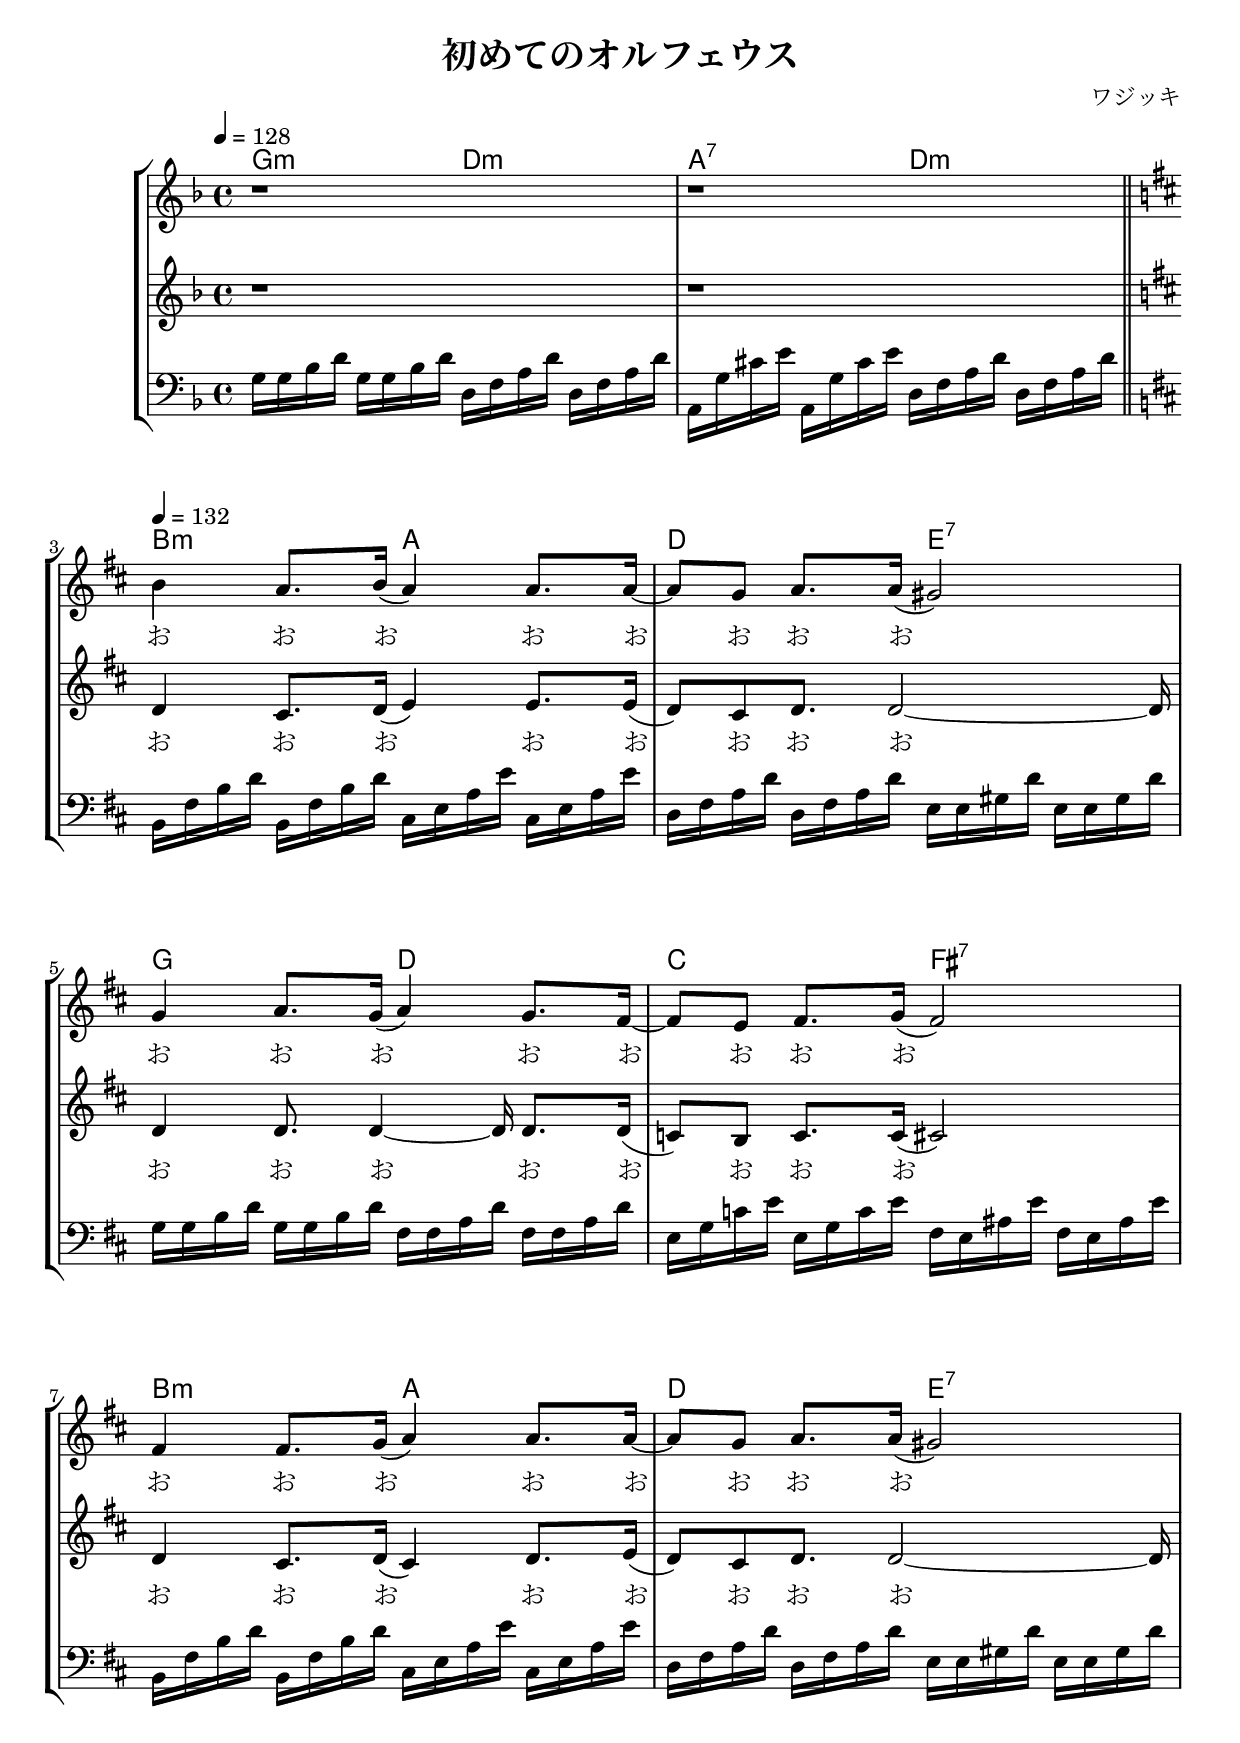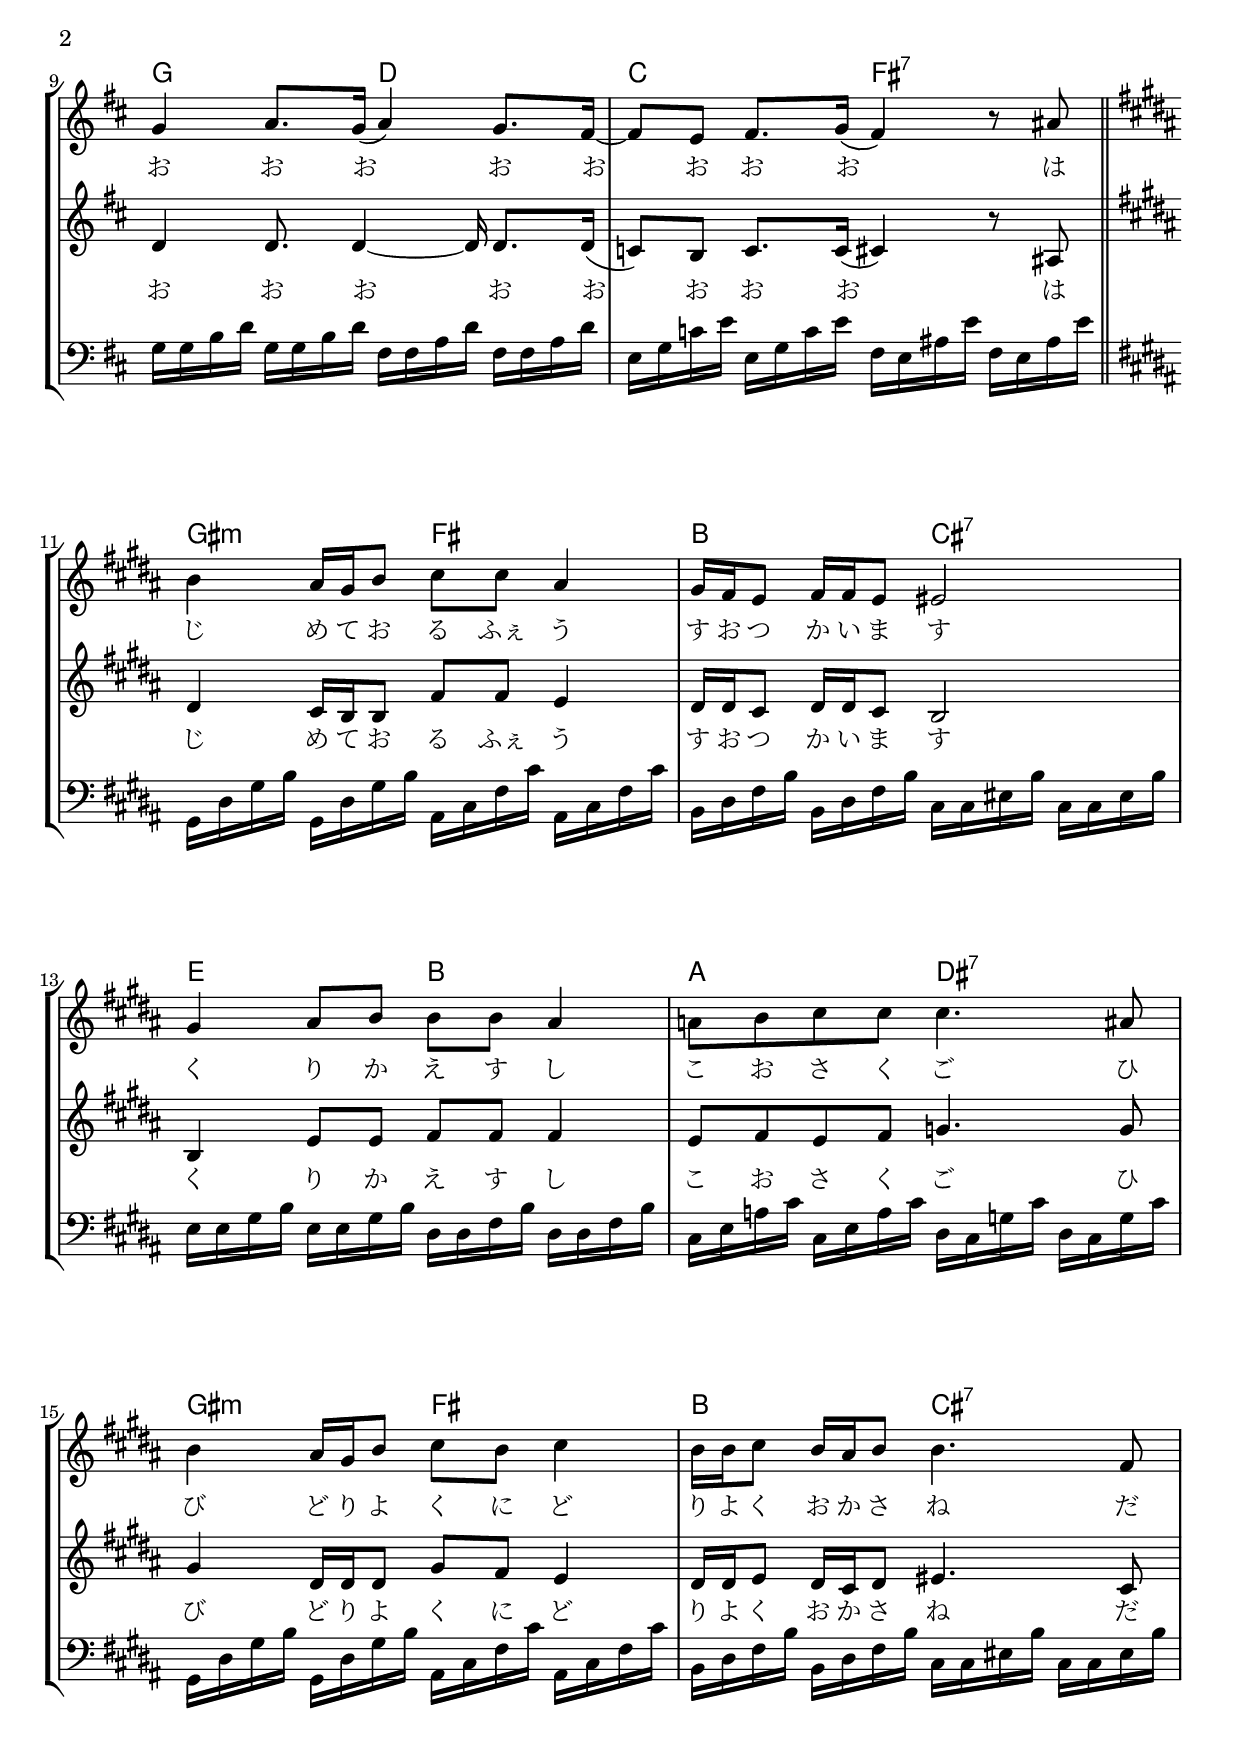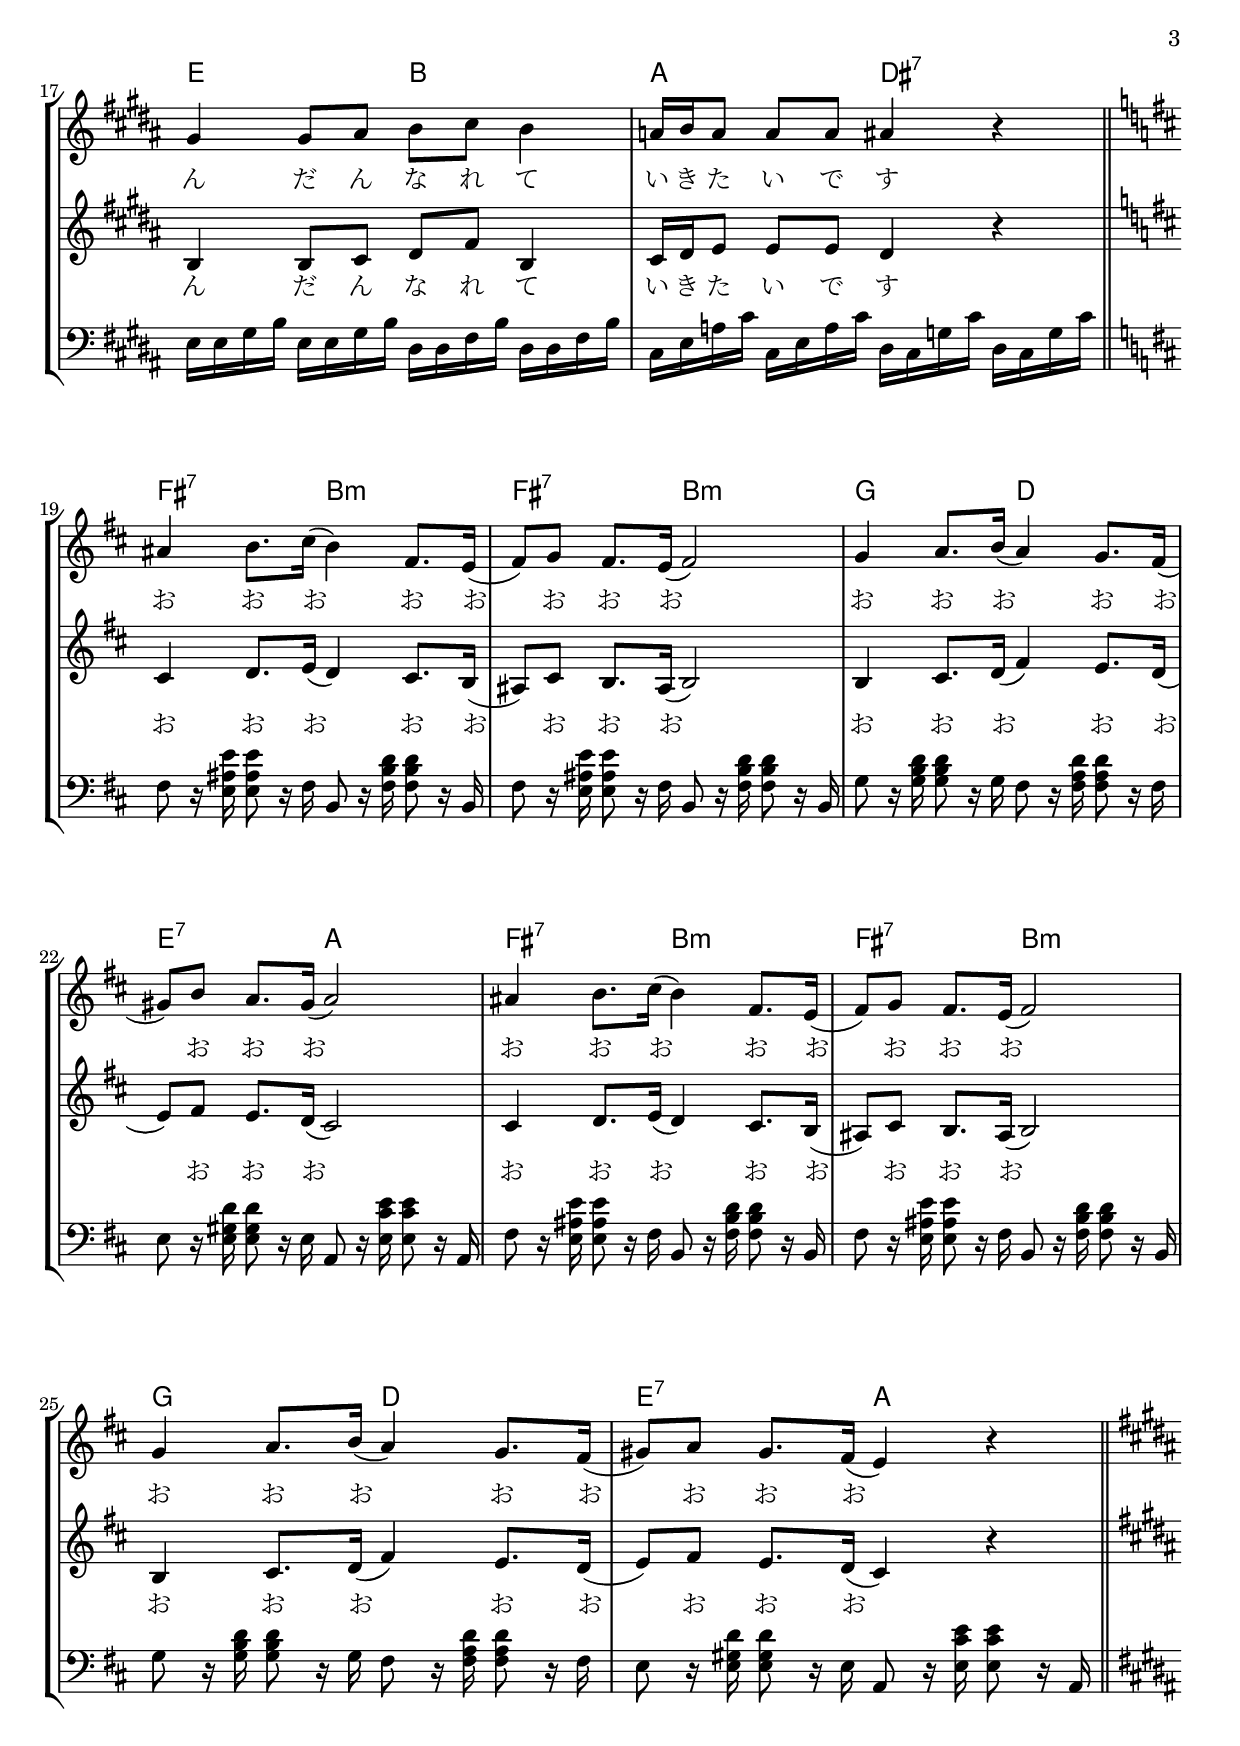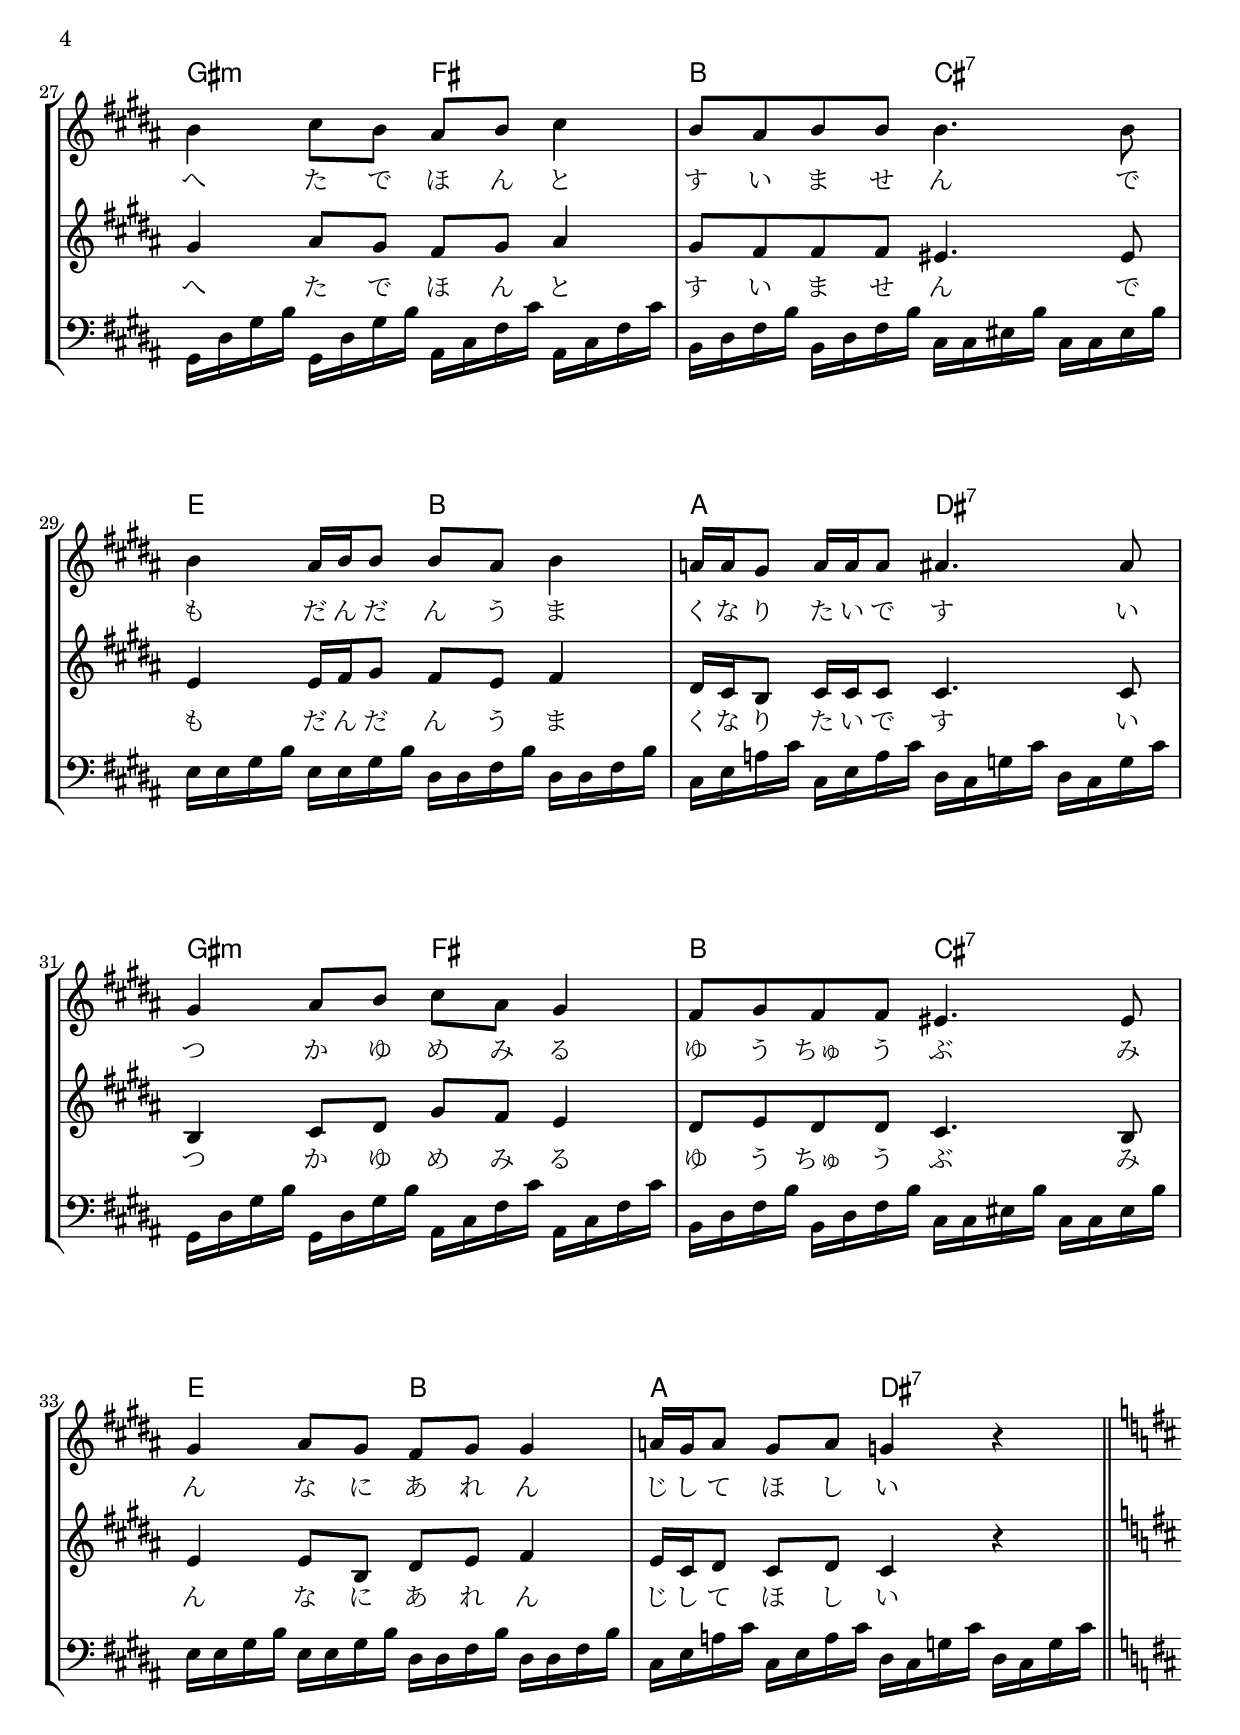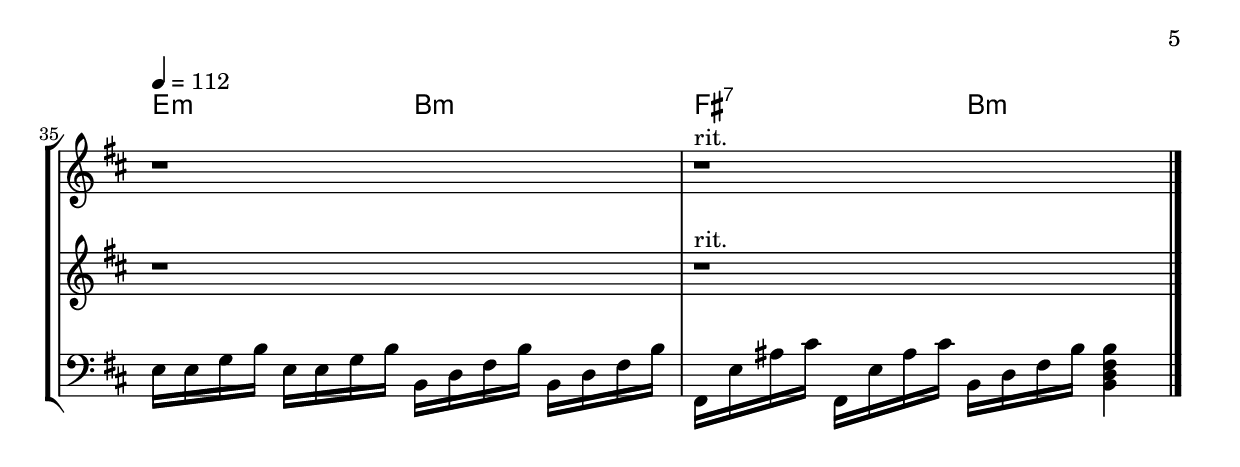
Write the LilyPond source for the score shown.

\version "2.12.1"

\header {
	title = \markup {初めてのオルフェウス}
	composer = \markup \center-column {ワジッキ}
}

harmony = \chordmode {
	g2:m d:m a:7 d:m 

	b:m a d e:7 g d c fis:7 b:m a d e:7 g d c fis:7 

	gis:m fis b cis:7 e b a dis:7 gis:m fis b cis:7 e b a dis:7 

	fis:7 b:m fis:7 b:m g d e:7 a fis:7 b:m fis:7 b:m g d e:7 a 

	gis:m fis b cis:7 e b a dis:7 gis:m fis b cis:7 e b a dis:7 

	e:m b:m fis:7 b:m 
}

melody = {
	\key f \major
	\tempo 4 = 128
	r1 | r1   
	\set Staff.midiInstrument = #"Sitar"
		\key d \major
	\tempo 4 = 132
 b'4  a'8.  b'16  (a'4)  a'8.  a'16~ 
	a'8  g'8  a'8.  a'16  (gis'2) 
	g'4  a'8.  g'16  (a'4)  g'8.  fis'16~ 
	fis'8  e'8  fis'8.  g'16  (fis'2) 
	fis'4  fis'8.  g'16  (a'4)  a'8.  a'16~ 
	a'8  g'8  a'8.  a'16  (gis'2) 
	g'4  a'8.  g'16  (a'4)  g'8.  fis'16~ 
	fis'8  e'8  fis'8.  g'16  (fis'4)  	r8 	\set Staff.midiInstrument = #"fss0.34"
	ais'8 
		\key b \major
b'4  ais'16  gis'16  b'8  cis''8  cis''8  ais'4 
	gis'16  fis'16  e'8  fis'16  fis'16  e'8  eis'2 
	gis'4  ais'8  b'8  b'8  b'8  ais'4 
	a'8  b'8  cis''8  cis''8  cis''4.  ais'8 
	b'4  ais'16  gis'16  b'8  cis''8  b'8  cis''4 
	b'16  b'16  cis''8  b'16  ais'16  b'8  b'4.  fis'8 
	gis'4  gis'8  ais'8  b'8  cis''8  b'4 
	a'16  b'16  a'8  a'8  a'8  ais'4  	r4 	\set Staff.midiInstrument = #"Steel Drums"
		\key d \major
 ais'4  b'8.  cis''16  (b'4)  fis'8.  e'16 
	(fis'8)  g'8  fis'8.  e'16  (fis'2) 
	g'4  a'8.  b'16  (a'4)  g'8.  fis'16 
	(gis'8)  b'8  a'8.  gis'16  (a'2) 
	ais'4  b'8.  cis''16  (b'4)  fis'8.  e'16 
	(fis'8)  g'8  fis'8.  e'16  (fis'2) 
	g'4  a'8.  b'16  (a'4)  g'8.  fis'16 
	(gis'8)  a'8  gis'8.  fis'16  (e'4)  	r4 	\set Staff.midiInstrument = #"fss0.34"
		\key b \major
 b'4  cis''8  b'8  ais'8  b'8  cis''4 
	b'8  ais'8  b'8  b'8  b'4.  b'8 
	b'4  ais'16  b'16  b'8  b'8  ais'8  b'4 
	a'16  a'16  gis'8  a'16  a'16  a'8  ais'4.  ais'8 
	gis'4  ais'8  b'8  cis''8  ais'8  gis'4 
	fis'8  gis'8  fis'8  fis'8  eis'4.  eis'8 
	gis'4  ais'8  gis'8  fis'8  gis'8  gis'4 
	a'16  gis'16  a'8  gis'8  a'8  g'4  	r4 	\key d \major
	\tempo 4 = 112
	r1 | r1^"rit." \bar "|."
}

words = \lyricmode {
	
	お  お  お  お  お  お  お  お  お  お  お  お  お  お  お  お  お  お  お  お  お  お  お  お  お  お  お  お  お  お  お  お  
	は  じ  め  て  お  る  ふぇ  う  す  お  つ  か  い  ま  す  く  り  か  え  す  し  こ  お  さ  く  ご  ひ  び  ど  り  よ  く  に  ど  り  よ  く  お  か  さ  ね  だ  ん  だ  ん  な  れ  て  い  き  た  い  で  す  
	お  お  お  お  お  お  お  お  お  お  お  お  お  お  お  お  お  お  お  お  お  お  お  お  お  お  お  お  お  お  お  お  
	へ  た  で  ほ  ん  と  す  い  ま  せ  ん  で  も  だ  ん  だ  ん  う  ま  く  な  り  た  い  で  す  い  つ  か  ゆ  め  み  る  ゆ  う  ちゅ  う  ぶ  み  ん  な  に  あ  れ  ん  じ  し  て  ほ  し  い  
	
}

secondmelody = {
	\key f \major
	\tempo 4 = 128
	r1 | r1   
	\set Staff.midiInstrument = #"Sitar"
		\key d \major
	\tempo 4 = 132
 d'4  cis'8.  d'16  (e'4)  e'8.  e'16 
	(d'8)  cis'8  d'8.  d'2~d'16 
	d'4  d'8.  d'4~d'16  d'8.  d'16 
	(c'8)  b8  c'8.  c'16  (cis'2) 
	d'4  cis'8.  d'16  (cis'4)  d'8.  e'16 
	(d'8)  cis'8  d'8.  d'2~d'16 
	d'4  d'8.  d'4~d'16  d'8.  d'16 
	(c'8)  b8  c'8.  c'16  (cis'4)  	r8 	\set Staff.midiInstrument = #"fss0.23"
	ais8 
		\key b \major
dis'4  cis'16  b16  b8  fis'8  fis'8  e'4 
	dis'16  dis'16  cis'8  dis'16  dis'16  cis'8  b2 
	b4  e'8  e'8  fis'8  fis'8  fis'4 
	e'8  fis'8  e'8  fis'8  g'4.  g'8 
	gis'4  dis'16  dis'16  dis'8  gis'8  fis'8  e'4 
	dis'16  dis'16  e'8  dis'16  cis'16  dis'8  eis'4.  cis'8 
	b4  b8  cis'8  dis'8  fis'8  b4 
	cis'16  dis'16  e'8  e'8  e'8  dis'4  	r4 	\set Staff.midiInstrument = #"Steel Drums"
		\key d \major
 cis'4  d'8.  e'16  (d'4)  cis'8.  b16 
	(ais8)  cis'8  b8.  ais16  (b2) 
	b4  cis'8.  d'16  (fis'4)  e'8.  d'16 
	(e'8)  fis'8  e'8.  d'16  (cis'2) 
	cis'4  d'8.  e'16  (d'4)  cis'8.  b16 
	(ais8)  cis'8  b8.  ais16  (b2) 
	b4  cis'8.  d'16  (fis'4)  e'8.  d'16 
	(e'8)  fis'8  e'8.  d'16  (cis'4)  	r4 	\set Staff.midiInstrument = #"fss0.23"
		\key b \major
 gis'4  ais'8  gis'8  fis'8  gis'8  ais'4 
	gis'8  fis'8  fis'8  fis'8  eis'4.  eis'8 
	e'4  e'16  fis'16  gis'8  fis'8  e'8  fis'4 
	dis'16  cis'16  b8  cis'16  cis'16  cis'8  cis'4.  cis'8 
	b4  cis'8  dis'8  gis'8  fis'8  e'4 
	dis'8  e'8  dis'8  dis'8  cis'4.  b8 
	e'4  e'8  b8  dis'8  e'8  fis'4 
	e'16  cis'16  dis'8  cis'8  dis'8  cis'4  	r4 	\key d \major
	\tempo 4 = 112
	r1 | r1^"rit." \bar "|."
}

secondwords = \lyricmode {
	
	お  お  お  お  お  お  お  お  お  お  お  お  お  お  お  お  お  お  お  お  お  お  お  お  お  お  お  お  お  お  お  お  
	は  じ  め  て  お  る  ふぇ  う  す  お  つ  か  い  ま  す  く  り  か  え  す  し  こ  お  さ  く  ご  ひ  び  ど  り  よ  く  に  ど  り  よ  く  お  か  さ  ね  だ  ん  だ  ん  な  れ  て  い  き  た  い  で  す  
	お  お  お  お  お  お  お  お  お  お  お  お  お  お  お  お  お  お  お  お  お  お  お  お  お  お  お  お  お  お  お  お  
	へ  た  で  ほ  ん  と  す  い  ま  せ  ん  で  も  だ  ん  だ  ん  う  ま  く  な  り  た  い  で  す  い  つ  か  ゆ  め  み  る  ゆ  う  ちゅ  う  ぶ  み  ん  な  に  あ  れ  ん  じ  し  て  ほ  し  い  
	
}

tempochange = {
	\tempo 4 = 128
	r1 | r1 \bar "||"
	\tempo 4 = 132
	r1 | r1 | r1 | r1 | r1 | r1 | r1 | r1 \bar "||"
	\tempo 4 = 132
	r1 | r1 | r1 | r1 | r1 | r1 | r1 | r1 \bar "||"
	\tempo 4 = 132
	r1 | r1 | r1 | r1 | r1 | r1 | r1 | r1 \bar "||"
	\tempo 4 = 132
	r1 | r1 | r1 | r1 | r1 | r1 | r1 | r1 \bar "||"
	\tempo 4 = 112
	r1 | \tempo 4 = 84 r2 \tempo 4 = 74 r2 \bar "|."
}

mainacc = {
	\clef bass
	\set Staff.midiInstrument = #"Lead 1 (square)"
	\key f \major
	\tempo 4 = 128
	g16 g bes d' g g bes d'
	d16 f a d' d f a d'
	a,16 g cis' e' a, g cis' e'
	d16 f a d' d f a d'
	\bar "||"

	\set Staff.midiInstrument = #"Lead 2 (sawtooth)"
	\key d \major
	\tempo 4 = 132
	b,16 fis b d' b, fis b d'
	cis16 e a e' cis e a e'
	d16 fis a d' d fis a d'
	e16 e gis d' e e gis d'
	g16 g b d' g g b d'
	fis16 fis a d' fis fis a d'
	e16 g c' e' e g c' e'
	fis16 e ais e' fis e ais e'
	b,16 fis b d' b, fis b d'
	cis16 e a e' cis e a e'
	d16 fis a d' d fis a d'
	e16 e gis d' e e gis d'
	g16 g b d' g g b d'
	fis16 fis a d' fis fis a d'
	e16 g c' e' e g c' e'
	fis16 e ais e' fis e ais e'
	\bar "||"

	\set Staff.midiInstrument = #"Bagpipe"
	\key b \major
	gis,16 dis gis b gis, dis gis b
	ais,16 cis fis cis' ais, cis fis cis'
	b,16 dis fis b b, dis fis b
	cis16 cis eis b cis cis eis b
	e16 e gis b e e gis b
	dis16 dis fis b dis dis fis b
	cis16 e a cis' cis e a cis'
	dis16 cis g cis' dis cis g cis'
	gis,16 dis gis b gis, dis gis b
	ais,16 cis fis cis' ais, cis fis cis'
	b,16 dis fis b b, dis fis b
	cis16 cis eis b cis cis eis b
	e16 e gis b e e gis b
	dis16 dis fis b dis dis fis b
	cis16 e a cis' cis e a cis'
	dis16 cis g cis' dis cis g cis'
	\bar "||"

	\set Staff.midiInstrument = #"Lead 2 (sawtooth)"
	\key d \major
	fis8 r16 <e ais e'>16 <e ais e'>8 r16 fis16
	b,8 r16 <fis b d'>16 <fis b d'>8 r16 b,16
	fis8 r16 <e ais e'>16 <e ais e'>8 r16 fis16
	b,8 r16 <fis b d'>16 <fis b d'>8 r16 b,16
	g8 r16 <g b d'>16 <g b d'>8 r16 g16
	fis8 r16 <fis a d'>16 <fis a d'>8 r16 fis16
	e8 r16 <e gis d'>16 <e gis d'>8 r16 e16
	a,8 r16 <e cis' e'>16 <e cis' e'>8 r16 a,16
	fis8 r16 <e ais e'>16 <e ais e'>8 r16 fis16
	b,8 r16 <fis b d'>16 <fis b d'>8 r16 b,16
	fis8 r16 <e ais e'>16 <e ais e'>8 r16 fis16
	b,8 r16 <fis b d'>16 <fis b d'>8 r16 b,16
	g8 r16 <g b d'>16 <g b d'>8 r16 g16
	fis8 r16 <fis a d'>16 <fis a d'>8 r16 fis16
	e8 r16 <e gis d'>16 <e gis d'>8 r16 e16
	a,8 r16 <e cis' e'>16 <e cis' e'>8 r16 a,16
	\bar "||"

	\set Staff.midiInstrument = #"Bagpipe"
	\key b \major
	gis,16 dis gis b gis, dis gis b
	ais,16 cis fis cis' ais, cis fis cis'
	b,16 dis fis b b, dis fis b
	cis16 cis eis b cis cis eis b
	e16 e gis b e e gis b
	dis16 dis fis b dis dis fis b
	cis16 e a cis' cis e a cis'
	dis16 cis g cis' dis cis g cis'
	gis,16 dis gis b gis, dis gis b
	ais,16 cis fis cis' ais, cis fis cis'
	b,16 dis fis b b, dis fis b
	cis16 cis eis b cis cis eis b
	e16 e gis b e e gis b
	dis16 dis fis b dis dis fis b
	cis16 e a cis' cis e a cis'
	dis16 cis g cis' dis cis g cis'
	\bar "||"

	\set Staff.midiInstrument = #"Lead 1 (square)"
	\key d \major
	\tempo 4 = 112
	e16 e g b e e g b
	b,16 d fis b b, d fis b
	fis,16 e ais cis' fis, e ais cis'
	b,16 d fis b <b, d fis b>4
	\bar "|."
}

subacc = {
	\clef bass
	\set Staff.midiInstrument = #"Lead 1 (square)"
	\key f \major
	\tempo 4 = 128
	<g g bes d'>2
	<d f a d'>2
	<a, g cis' e'>2
	<d f a d'>2
	\bar "||"

	\set Staff.midiInstrument = #"Lead 1 (square)"
	\key d \major
	\tempo 4 = 132
	b,8 <fis b d'> b, <fis b d'>
	cis8 <e a e'> cis <e a e'>
	d8 <fis a d'> d <fis a d'>
	e8 <e gis d'> e <e gis d'>
	g8 <g b d'> g <g b d'>
	fis8 <fis a d'> fis <fis a d'>
	e8 <g c' e'> e <g c' e'>
	fis8 <e ais e'> fis <e ais e'>
	b,8 <fis b d'> b, <fis b d'>
	cis8 <e a e'> cis <e a e'>
	d8 <fis a d'> d <fis a d'>
	e8 <e gis d'> e <e gis d'>
	g8 <g b d'> g <g b d'>
	fis8 <fis a d'> fis <fis a d'>
	e8 <g c' e'> e <g c' e'>
	fis8 <e ais e'> fis <e ais e'>
	\bar "||"

	\set Staff.midiInstrument = #"Synth Voice"
	\key b \major
	gis,8 <dis gis b> gis, <dis gis b>
	ais,8 <cis fis cis'> ais, <cis fis cis'>
	b,8 <dis fis b> b, <dis fis b>
	cis8 <cis eis b> cis <cis eis b>
	e8 <e gis b> e <e gis b>
	dis8 <dis fis b> dis <dis fis b>
	cis8 <e a cis'> cis <e a cis'>
	dis8 <cis g cis'> dis <cis g cis'>
	gis,8 <dis gis b> gis, <dis gis b>
	ais,8 <cis fis cis'> ais, <cis fis cis'>
	b,8 <dis fis b> b, <dis fis b>
	cis8 <cis eis b> cis <cis eis b>
	e8 <e gis b> e <e gis b>
	dis8 <dis fis b> dis <dis fis b>
	cis8 <e a cis'> cis <e a cis'>
	dis8 <cis g cis'> dis <cis g cis'>
	\bar "||"

	\set Staff.midiInstrument = #"Lead 1 (square)"
	\key d \major
	fis8 <e ais e'> fis <e ais e'>
	b,8 <fis b d'> b, <fis b d'>
	fis8 <e ais e'> fis <e ais e'>
	b,8 <fis b d'> b, <fis b d'>
	g8 <g b d'> g <g b d'>
	fis8 <fis a d'> fis <fis a d'>
	e8 <e gis d'> e <e gis d'>
	a,8 <e cis' e'> a, <e cis' e'>
	fis8 <e ais e'> fis <e ais e'>
	b,8 <fis b d'> b, <fis b d'>
	fis8 <e ais e'> fis <e ais e'>
	b,8 <fis b d'> b, <fis b d'>
	g8 <g b d'> g <g b d'>
	fis8 <fis a d'> fis <fis a d'>
	e8 <e gis d'> e <e gis d'>
	a,8 <e cis' e'> a, <e cis' e'>
	\bar "||"

	\set Staff.midiInstrument = #"Synth Voice"
	\key b \major
	r8 <dis gis b>8 <dis gis b>8 <dis gis b>8
	r8 <cis fis cis'>8 <cis fis cis'>8 <cis fis cis'>8
	r8 <dis fis b>8 <dis fis b>8 <dis fis b>8
	r8 <cis eis b>8 <cis eis b>8 <cis eis b>8
	r8 <e gis b>8 <e gis b>8 <e gis b>8
	r8 <dis fis b>8 <dis fis b>8 <dis fis b>8
	r8 <e a cis'>8 <e a cis'>8 <e a cis'>8
	r8 <cis g cis'>8 <cis g cis'>8 <cis g cis'>8
	r8 <dis gis b>8 <dis gis b>8 <dis gis b>8
	r8 <cis fis cis'>8 <cis fis cis'>8 <cis fis cis'>8
	r8 <dis fis b>8 <dis fis b>8 <dis fis b>8
	r8 <cis eis b>8 <cis eis b>8 <cis eis b>8
	r8 <e gis b>8 <e gis b>8 <e gis b>8
	r8 <dis fis b>8 <dis fis b>8 <dis fis b>8
	r8 <e a cis'>8 <e a cis'>8 <e a cis'>8
	r8 <cis g cis'>8 <cis g cis'>8 <cis g cis'>8
	\bar "||"

	\set Staff.midiInstrument = #"Lead 1 (square)"
	\key d \major
	\tempo 4 = 112
	<e e g b>2
	<b, d fis b>2
	<fis, e ais cis'>2
	<b, d fis b>2
	\bar "|."
}

percA = {
	\drummode {
	hh8 hh8 hh8 hh8 hh8 hh8 hh8 hh8  |r8 hh2. r8  \bar "||"
	hh8 hh8 hh8 hh8 hh8 hh8 hh8 hh8  |hh8 hh8 hh8 hh8 hh4 hh8 hh8  |hh8 hh8 hh8 hh8 hh8 hh8 hh8 hh8  |hh8 hh8 hh8 hh2 r8  |hh8 hh8 hh8 hh8 hh8 hh8 hh8 hh8  |hh8 hh8 hh8 hh8 hh4 hh8 hh8  |hh8 hh8 hh8 hh8 hh8 hh8 hh8 hh8  |r8 hh2. r8  \bar "||"
	hh8 hh8 hh8 hh8 hh8 hh8 hh8 hh8  |hh8 hh8 hh8 hh8 hh4 hh8 hh8  |hh8 hh8 hh8 hh8 hh8 hh8 hh8 hh8  |hh8 hh8 hh8 hh2 r8  |hh8 hh8 hh8 hh8 hh8 hh8 hh8 hh8  |hh8 hh8 hh8 hh8 hh4 hh8 hh8  |hh8 hh8 hh8 hh8 hh8 hh8 hh8 hh8  |r8 hh2. r8  \bar "||"
	hh8 hh8 hh8 hh8 hh8 hh8 hh8 hh8  |hh8 hh8 hh8 hh8 hh4 hh8 hh8  |hh8 hh8 hh8 hh8 hh8 hh8 hh8 hh8  |hh8 hh8 hh8 hh2 r8  |hh8 hh8 hh8 hh8 hh8 hh8 hh8 hh8  |hh8 hh8 hh8 hh8 hh4 hh8 hh8  |hh8 hh8 hh8 hh8 hh8 hh8 hh8 hh8  |r8 hh2. r8  \bar "||"
	hh8 hh8 hh8 hh8 hh8 hh8 hh8 hh8  |hh8 hh8 hh8 hh8 hh4 hh8 hh8  |hh8 hh8 hh8 hh8 hh8 hh8 hh8 hh8  |hh8 hh8 hh8 hh2 r8  |hh8 hh8 hh8 hh8 hh8 hh8 hh8 hh8  |hh8 hh8 hh8 hh8 hh4 hh8 hh8  |hh8 hh8 hh8 hh8 hh8 hh8 hh8 hh8  |r8 hh2. r8  \bar "||"
	hh4 hh8 hh2 r8  |\times 16/32{ hh2 hh8. hh1 r4 r16 } \bar "|."
	}
}

percB = {
	\drummode {
	r4 sn8. sn8 sn8. sn8. sn16  |r4 sn2 sn4  \bar "||"
	r4 sn8. sn8 sn8. sn8. sn16  |r4 sn8. sn8 sn8. sn4  |r4 sn8. sn8 sn8. sn8. sn16  |r8 sn8 sn4 sn8 sn16 sn8 sn8 sn16  |r4 sn8. sn8 sn8. sn8. sn16  |r4 sn8. sn8 sn8. sn4  |r4 sn8. sn8 sn8. sn8. sn16  |r4 sn2 sn4  \bar "||"
	r4 sn8. sn8 sn8. sn8. sn16  |r4 sn8. sn8 sn8. sn4  |r4 sn8. sn8 sn8. sn8. sn16  |r8 sn8 sn4 sn8 sn16 sn8 sn8 sn16  |r4 sn8. sn8 sn8. sn8. sn16  |r4 sn8. sn8 sn8. sn4  |r4 sn8. sn8 sn8. sn8. sn16  |r4 sn2 sn4  \bar "||"
	r4 sn8. sn8 sn8. sn8. sn16  |r4 sn8. sn8 sn8. sn4  |r4 sn8. sn8 sn8. sn8. sn16  |r8 sn8 sn4 sn8 sn16 sn8 sn8 sn16  |r4 sn8. sn8 sn8. sn8. sn16  |r4 sn8. sn8 sn8. sn4  |r4 sn8. sn8 sn8. sn8. sn16  |r4 sn2 sn4  \bar "||"
	r4 sn8. sn8 sn8. sn8. sn16  |r4 sn8. sn8 sn8. sn4  |r4 sn8. sn8 sn8. sn8. sn16  |r8 sn8 sn4 sn8 sn16 sn8 sn8 sn16  |r4 sn8. sn8 sn8. sn8. sn16  |r4 sn8. sn8 sn8. sn4  |r4 sn8. sn8 sn8. sn8. sn16  |r4 sn2 sn4  \bar "||"
	r16 hhp8 hhp8 hhp2 r8.  |\times 16/32{ r8 hhp4 hhp4 hhp8 hhp1 r4 } \bar "|."
	}
}

percC = {
	\drummode {
	bd8 bd4 bd2 bd8  |bd8 bd4. bd4. bd8  \bar "||"
	bd8 bd4 bd2 bd8  |bd8 bd2 bd4.  |bd8 bd4 bd2 bd8  |bd4 r16 bd8. bd2  |bd8 bd4 bd2 bd8  |bd8 bd2 bd4.  |bd8 bd4 bd2 bd8  |bd8 bd4. bd4. bd8  \bar "||"
	bd8 bd4 bd2 bd8  |bd8 bd2 bd4.  |bd8 bd4 bd2 bd8  |bd4 r16 bd8. bd2  |bd8 bd4 bd2 bd8  |bd8 bd2 bd4.  |bd8 bd4 bd2 bd8  |bd8 bd4. bd4. bd8  \bar "||"
	bd8 bd4 bd2 bd8  |bd8 bd2 bd4.  |bd8 bd4 bd2 bd8  |bd4 r16 bd8. bd2  |bd8 bd4 bd2 bd8  |bd8 bd2 bd4.  |bd8 bd4 bd2 bd8  |bd8 bd4. bd4. bd8  \bar "||"
	bd8 bd4 bd2 bd8  |bd8 bd2 bd4.  |bd8 bd4 bd2 bd8  |bd4 r16 bd8. bd2  |bd8 bd4 bd2 bd8  |bd8 bd2 bd4.  |bd8 bd4 bd2 bd8  |bd8 bd4. bd4. bd8  \bar "||"
	r1  |\times 16/32{ r1 r2 hho2 } \bar "|."
	}
}

percD = {
	\drummode {
	r1  |r2 r8 hho4.  \bar "||"
	r1  |r2 r8 hho4.  |r1  |r4. r16 hho2 r16  |r1  |r2 r8 hho4.  |r1  |r4. r16 hho2 r16  \bar "||"
	r1  |r2 r8 hho4.  |r1  |r4. r16 hho2 r16  |r1  |r2 r8 hho4.  |r1  |r4. r16 hho2 r16  \bar "||"
	r1  |r2 r8 hho4.  |r1  |r4. r16 hho2 r16  |r1  |r2 r8 hho4.  |r1  |r4. r16 hho2 r16  \bar "||"
	r1  |r2 r8 hho4.  |r1  |r4. r16 hho2 r16  |r1  |r2 r8 hho4.  |r1  |r4. r16 hho2 r16  \bar "||"
	bd8. bd8. bd2 bd8  |\times 16/32{ bd4. bd4. bd8 bd2 r8 bd2 } \bar "|."
	}
}

percE = {
	\drummode {
	r1 |cymc1  \bar "||"
	r1 |r1 |r1 |r1 |r1 |r1 |r1 |cymc1  \bar "||"
	r1 |r1 |r1 |r1 |r1 |r1 |r1 |cymc1  \bar "||"
	r1 |r1 |r1 |r1 |r1 |r1 |r1 |cymc1  \bar "||"
	r1 |r1 |r1 |r1 |r1 |r1 |r1 |cymc1  \bar "||"
	r2 ss2  |\times 16/32{ r1 ss1 } \bar "|."
	}
}

percF = {
	\drummode {
	r1 |r4 r16 tommh16 tommh4. tommh4  \bar "||"
	r1 |r1 |r1 |r1 |r1 |r1 |r1 |r4 r16 tommh16 tommh4. tommh4  \bar "||"
	r1 |r1 |r1 |r1 |r1 |r1 |r1 |r4 r16 tommh16 tommh4. tommh4  \bar "||"
	r1 |r1 |r1 |r1 |r1 |r1 |r1 |r4 r16 tommh16 tommh4. tommh4  \bar "||"
	r1 |r1 |r1 |r1 |r1 |r1 |r1 |r4 r16 tommh16 tommh4. tommh4  \bar "||"
	r1 |\times 16/32{ r1 sn4 sn8 sn2 r8 } \bar "|."
	}
}

percG = {
	\drummode {
	r1 |r4. r16 tomml4. tomml8.  \bar "||"
	r1 |r1 |r1 |r1 |r1 |r1 |r1 |r4. r16 tomml4. tomml8.  \bar "||"
	r1 |r1 |r1 |r1 |r1 |r1 |r1 |r4. r16 tomml4. tomml8.  \bar "||"
	r1 |r1 |r1 |r1 |r1 |r1 |r1 |r4. r16 tomml4. tomml8.  \bar "||"
	r1 |r1 |r1 |r1 |r1 |r1 |r1 |r4. r16 tomml4. tomml8.  \bar "||"
	r1 |r1 \bar "|."
	}
}

percH = {
	\drummode {
	r1 |r2 r16 toml8 toml4 r16  \bar "||"
	r1 |r1 |r1 |r1 |r1 |r1 |r1 |r2 r16 toml8 toml4 r16  \bar "||"
	r1 |r1 |r1 |r1 |r1 |r1 |r1 |r2 r16 toml8 toml4 r16  \bar "||"
	r1 |r1 |r1 |r1 |r1 |r1 |r1 |r2 r16 toml8 toml4 r16  \bar "||"
	r1 |r1 |r1 |r1 |r1 |r1 |r1 |r2 r16 toml8 toml4 r16  \bar "||"
	r1 |\times 16/32{ r1 r2 r8 tommh4. } \bar "|."
	}
}

percI = {
	\drummode {
	r1 |r2 r8 tomfh4 tomfh8  \bar "||"
	r1 |r1 |r1 |r1 |r1 |r1 |r1 |r2 r8 tomfh4 tomfh8  \bar "||"
	r1 |r1 |r1 |r1 |r1 |r1 |r1 |r2 r8 tomfh4 tomfh8  \bar "||"
	r1 |r1 |r1 |r1 |r1 |r1 |r1 |r2 r8 tomfh4 tomfh8  \bar "||"
	r1 |r1 |r1 |r1 |r1 |r1 |r1 |r2 r8 tomfh4 tomfh8  \bar "||"
	r1 |\times 16/32{ r1 r2. tomfh4 } \bar "|."
	}
}

\score {
	<<
		\new StaffGroup <<
			\new ChordNames {\harmony}
			\new Voice = "melody" {\melody}
			\new Lyrics \lyricsto "melody" \words
			\new Voice = "secondmelody" {\secondmelody}
			\new Lyrics \lyricsto "secondmelody" \secondwords
			\new Staff = "mainacc" {\mainacc}
		>>
	>>
	\layout { }
}
